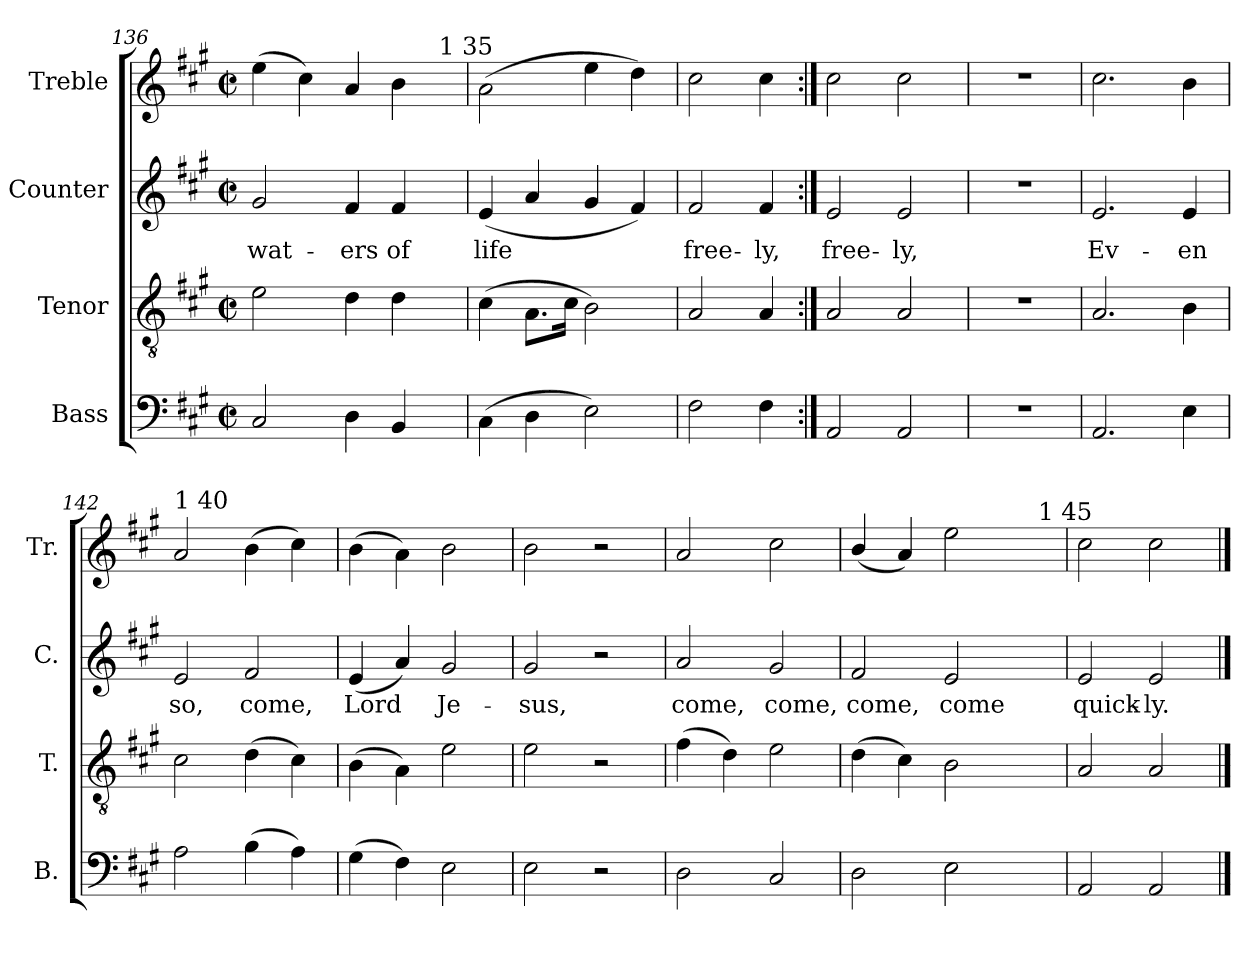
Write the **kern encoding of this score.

**kern	**text	**kern	**text	**kern	**text	**kern	**text
*part4	*part4	*part3	*part3	*part2	*part2	*part1	*part1
*staff4	*staff4	*staff3	*staff3	*staff2	*staff2	*staff1	*staff1
*I"Bass	*	*I"Tenor	*	*I"Counter	*	*I"Treble	*
*I'B.	*	*I'T.	*	*I'C.	*	*I'Tr.	*
*clefF4	*	*clefGv2	*	*clefG2	*	*clefG2	*
*k[f#c#g#]	*	*k[f#c#g#]	*	*k[f#c#g#]	*	*k[f#c#g#]	*
*A:	*	*A:	*	*A:	*	*A:	*
*M2/2	*	*M2/2	*	*M2/2	*	*M2/2	*
*met(c|)	*	*met(c|)	*	*met(c|)	*	*met(c|)	*
=136	=136	=136	=136	=136	=136	=136	=136
!	!LO:LY:b:cj	!	!LO:LY:b:cj	!	!LO:LY:b:cj	!	!LO:LY:b:cj
*	*	*	*	*	*	*^	*
2C#/	.	2e\	.	2g#/	wat-	(>4ee\	2ryy	.
!	!	!	!	!	!	!	!	!LO:LY:b:cj
.	.	.	.	.	.	4cc#\)	.	.
!	!LO:LY:b:cj	!	!LO:LY:b:cj	!	!LO:LY:b:cj	!	!	!LO:LY:b:cj
4D\	.	4d\	.	4f#/	-ers	4a/	4ryy	.
!	!LO:LY:b:cj	!	!LO:LY:b:cj	!	!LO:LY:b:cj	!	!	!LO:LY:b:cj
4BB/	.	4d\	.	4f#/	of	4b\	8ryy	.
.	.	.	.	.	.	.	32.ryy	.
!	!	!	!	!	!	!	!LO:TX:a:t=1 35	!
.	.	.	.	.	.	.	16ryy	.
.	.	.	.	.	.	.	64ryy	.
=137	=137	=137	=137	=137	=137	=137	=137	=137
!	!LO:LY:b:cj	!	!LO:LY:b:cj	!	!LO:LY:b:cj	!	!	!LO:LY:b:cj
*	*	*	*	*	*	*v	*v	*
(>4C#\	.	(>4c#\	.	(<4e/	life	(>2a\	.
!	!LO:LY:b:cj	!	!LO:LY:b:cj	!	!LO:LY:b:cj	!	!
4D\	.	8.A\L	.	4a/	.	.	.
!	!	!	!LO:LY:b:cj	!	!	!	!
.	.	16c#\J	.	.	.	.	.
!	!LO:LY:b:cj	!	!LO:LY:b:cj	!	!LO:LY:b:cj	!	!LO:LY:b:cj
2E\)	.	2B\)	.	4g#/	.	4ee\	.
!	!	!	!	!	!LO:LY:b:cj	!	!LO:LY:b:cj
.	.	.	.	4f#/)	.	4dd\)	.
=138	=138	=138	=138	=138	=138	=138	=138
!	!LO:LY:b:cj	!	!LO:LY:b:cj	!	!LO:LY:b:cj	!	!LO:LY:b:cj
2F#\	.	2A/	.	2f#/	free-	2cc#\	.
!	!LO:LY:b:cj	!	!LO:LY:b:cj	!	!LO:LY:b:cj	!	!LO:LY:b:cj
4F#\	.	4A/	.	4f#/	-ly,	4cc#\	.
=139:|!	=139:|!	=139:|!	=139:|!	=139:|!	=139:|!	=139:|!	=139:|!
!	!LO:LY:b:cj	!	!LO:LY:b:cj	!	!LO:LY:b:cj	!	!LO:LY:b:cj
2AA/	.	2A/	.	2e/	free-	2cc#\	.
!	!LO:LY:b:cj	!	!LO:LY:b:cj	!	!LO:LY:b:cj	!	!LO:LY:b:cj
2AA/	.	2A/	.	2e/	-ly,	2cc#\	.
=140	=140	=140	=140	=140	=140	=140	=140
1r	.	1r	.	1r	.	1r	.
=141	=141	=141	=141	=141	=141	=141	=141
!	!LO:LY:b:cj	!	!LO:LY:b:cj	!	!LO:LY:b:cj	!	!LO:LY:b:cj
2.AA/	.	2.A/	.	2.e/	Ev-	2.cc#\	.
!	!LO:LY:b:cj	!	!LO:LY:b:cj	!	!LO:LY:b:cj	!	!LO:LY:b:cj
4E\	.	4B\	.	4e/	-en	4b\	.
!!LO:PB:g=z
=142	=142	=142	=142	=142	=142	=142	=142
!	!	!	!	!	!	!LO:TX:a:t=1 40	!
!	!LO:LY:b:cj	!	!LO:LY:b:cj	!	!LO:LY:b:cj	!	!LO:LY:b:cj
2A\	.	2c#\	.	2e/	so,	2a/	.
!	!LO:LY:b:cj	!	!LO:LY:b:cj	!	!LO:LY:b:cj	!	!LO:LY:b:cj
(>4B\	.	(>4d\	.	2f#/	come,	(>4b\	.
!	!LO:LY:b:cj	!	!LO:LY:b:cj	!	!	!	!LO:LY:b:cj
4A\)	.	4c#\)	.	.	.	4cc#\)	.
=143	=143	=143	=143	=143	=143	=143	=143
!	!LO:LY:b:cj	!	!LO:LY:b:cj	!	!LO:LY:b:cj	!	!LO:LY:b:cj
(>4G#\	.	(>4B\	.	(<4e/	Lord	(>4b\	.
!	!LO:LY:b:cj	!	!LO:LY:b:cj	!	!LO:LY:b:cj	!	!LO:LY:b:cj
4F#\)	.	4A\)	.	4a/)	.	4a\)	.
!	!LO:LY:b:cj	!	!LO:LY:b:cj	!	!LO:LY:b:cj	!	!LO:LY:b:cj
2E\	.	2e\	.	2g#/	Je-	2b\	.
=144	=144	=144	=144	=144	=144	=144	=144
!	!LO:LY:b:cj	!	!LO:LY:b:cj	!	!LO:LY:b:cj	!	!LO:LY:b:cj
2E\	.	2e\	.	2g#/	-sus,	2b\	.
2r	.	2r	.	2r	.	2r	.
=145	=145	=145	=145	=145	=145	=145	=145
!	!LO:LY:b:cj	!	!LO:LY:b:cj	!	!LO:LY:b:cj	!	!LO:LY:b:cj
2D\	.	(>4f#\	.	2a/	come,	2a/	.
!	!	!	!LO:LY:b:cj	!	!	!	!
.	.	4d\)	.	.	.	.	.
!	!LO:LY:b:cj	!	!LO:LY:b:cj	!	!LO:LY:b:cj	!	!LO:LY:b:cj
2C#/	.	2e\	.	2g#/	come,	2cc#\	.
=146	=146	=146	=146	=146	=146	=146	=146
!	!LO:LY:b:cj	!	!LO:LY:b:cj	!	!LO:LY:b:cj	!	!LO:LY:b:cj
*	*	*	*	*	*	*^	*
2D\	.	(>4d\	.	2f#/	come,	(<4b/	2ryy	.
!	!	!	!LO:LY:b:cj	!	!	!	!	!LO:LY:b:cj
.	.	4c#\)	.	.	.	4a/)	.	.
!	!LO:LY:b:cj	!	!LO:LY:b:cj	!	!LO:LY:b:cj	!	!	!LO:LY:b:cj
2E\	.	2B\	.	2e/	come	2ee\	4ryy	.
.	.	.	.	.	.	.	8ryy	.
.	.	.	.	.	.	.	32.ryy	.
!	!	!	!	!	!	!	!LO:TX:a:t=1 45	!
.	.	.	.	.	.	.	16ryy	.
.	.	.	.	.	.	.	64ryy	.
=147	=147	=147	=147	=147	=147	=147	=147	=147
!	!LO:LY:b:cj	!	!LO:LY:b:cj	!	!LO:LY:b:cj	!	!	!LO:LY:b:cj
*	*	*	*	*	*	*v	*v	*
2AA/	.	2A/	.	2e/	quick-	2cc#\	.
!	!LO:LY:b:cj	!	!LO:LY:b:cj	!	!LO:LY:b:cj	!	!LO:LY:b:cj
2AA/	.	2A/	.	2e/	-ly.	2cc#\	.
==	==	==	==	==	==	==	==
*-	*-	*-	*-	*-	*-	*-	*-
